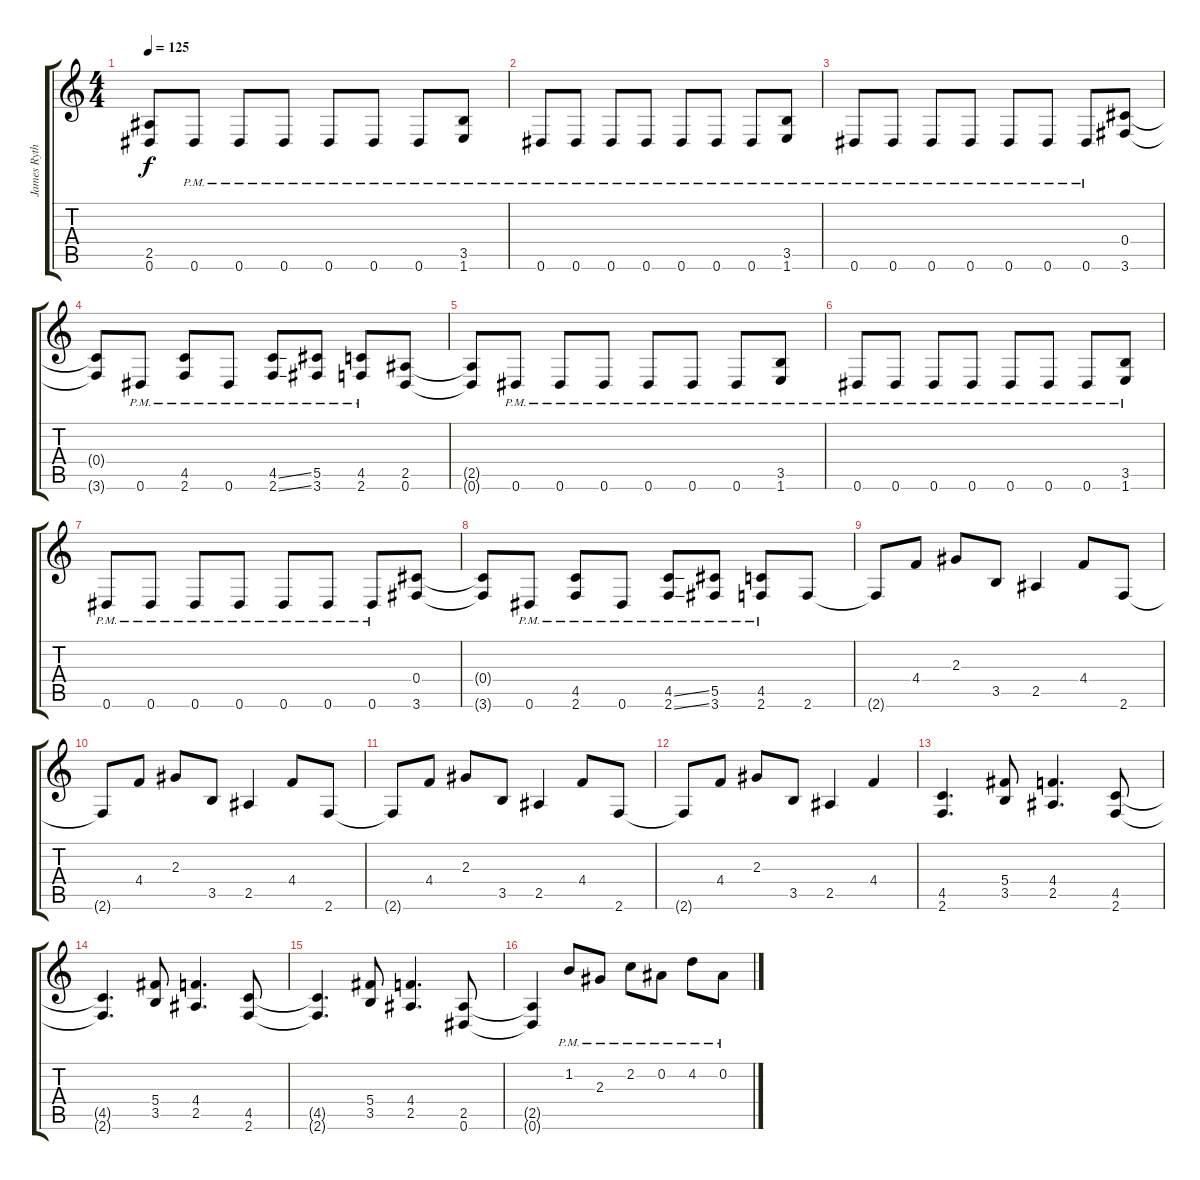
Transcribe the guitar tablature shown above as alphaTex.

\track ("James Rythm" "James Ryth") {instrument distortionguitar}
\staff {score tabs}
\tuning (Eb4 Bb3 Gb3 Db3 Ab2 Eb2) {hide}
\ts (4 4)
\tempo 125
\clef g2
\ks c
(2.5{t} 0.6{t}).8{dy f} 0.6{pm}.8 0.6{pm}.8 0.6{pm}.8 0.6{pm}.8 0.6{pm}.8 0.6{pm}.8 (3.5{pm} 1.6{pm}).8 |
0.6{pm}.8 0.6{pm}.8 0.6{pm}.8 0.6{pm}.8 0.6{pm}.8 0.6{pm}.8 0.6{pm}.8 (3.5{pm} 1.6{pm}).8 |
0.6{pm}.8 0.6{pm}.8 0.6{pm}.8 0.6{pm}.8 0.6{pm}.8 0.6{pm}.8 0.6{pm}.8 (0.4 3.6).8 |
(0.4{t} 3.6{t}).8 0.6{pm}.8 (4.5{pm} 2.6{pm}).8 0.6{pm}.8 (4.5{ss pm} 2.6{ss pm}).8 (5.5 3.6{pm}).8 (4.5{pm} 2.6{pm}).8 (2.5 0.6).8 |
(2.5{t} 0.6{t}).8 0.6{pm}.8 0.6{pm}.8 0.6{pm}.8 0.6{pm}.8 0.6{pm}.8 0.6{pm}.8 (3.5{pm} 1.6{pm}).8 |
0.6{pm}.8 0.6{pm}.8 0.6{pm}.8 0.6{pm}.8 0.6{pm}.8 0.6{pm}.8 0.6{pm}.8 (3.5{pm} 1.6{pm}).8 |
0.6{pm}.8 0.6{pm}.8 0.6{pm}.8 0.6{pm}.8 0.6{pm}.8 0.6{pm}.8 0.6{pm}.8 (0.4 3.6).8 |
(0.4{t} 3.6{t}).8 0.6{pm}.8 (4.5{pm} 2.6{pm}).8 0.6{pm}.8 (4.5{ss pm} 2.6{ss pm}).8 (5.5 3.6{pm}).8 (4.5{pm} 2.6{pm}).8 2.6.8 |
2.6{t}.8 4.4.8 2.3.8 3.5.8 2.5.4 4.4.8 2.6.8 |
2.6{t}.8 4.4.8 2.3.8 3.5.8 2.5.4 4.4.8 2.6.8 |
2.6{t}.8 4.4.8 2.3.8 3.5.8 2.5.4 4.4.8 2.6.8 |
2.6{t}.8 4.4.8 2.3.8 3.5.8 2.5.4 4.4.4 |
(4.5 2.6).4{d} (5.4 3.5).8 (4.4 2.5).4{d} (4.5 2.6).8 |
(4.5{t} 2.6{t}).4{d} (5.4 3.5).8 (4.4 2.5).4{d} (4.5 2.6).8 |
(4.5{t} 2.6{t}).4{d} (5.4 3.5).8 (4.4 2.5).4{d} (2.5 0.6).8 |
(2.5{t} 0.6{t}).4 1.2{pm}.8 2.3{pm}.8 2.2{pm}.8 0.2{pm}.8 4.2{pm}.8 0.2{pm}.8
